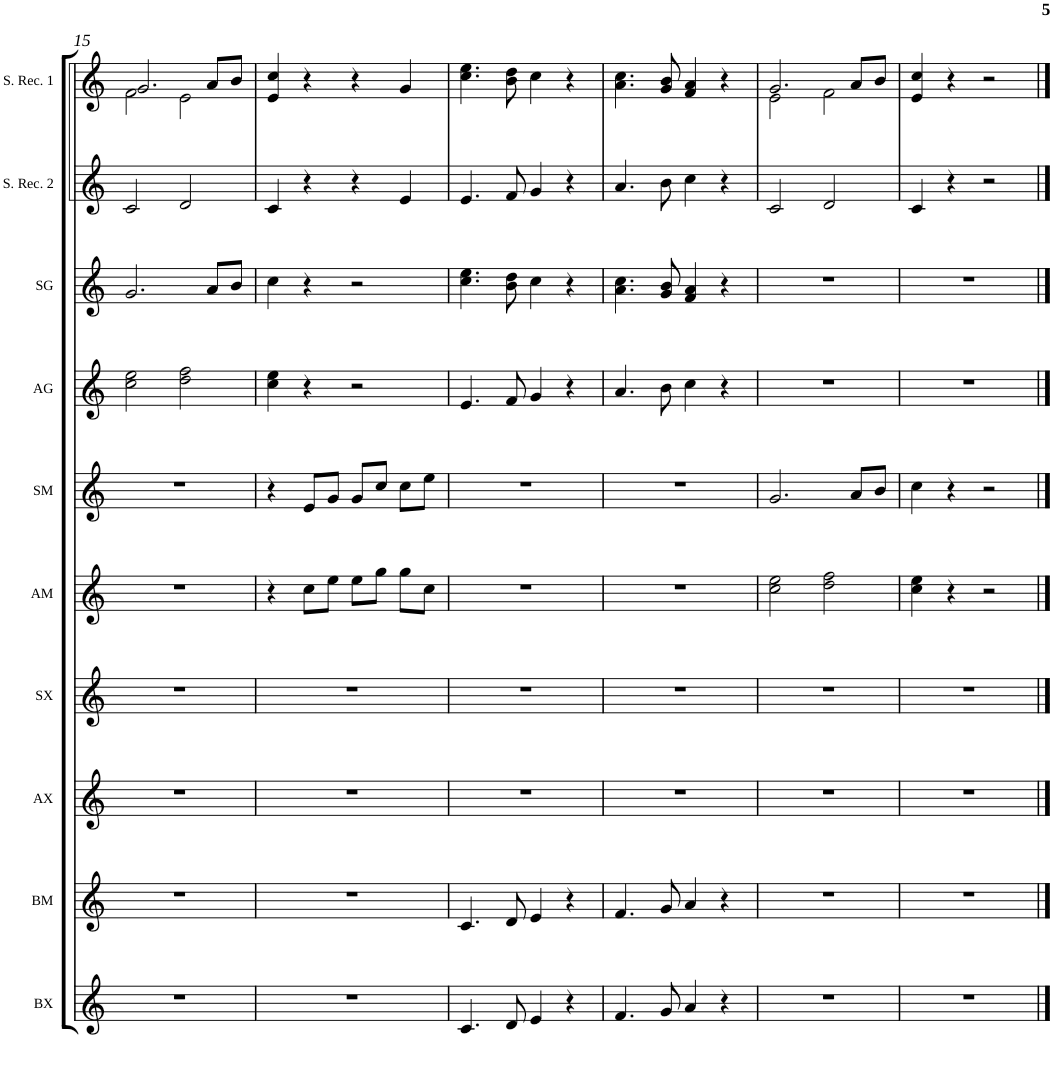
**kern	**kern	**kern	**kern	**kern	**kern	**kern	**kern	**kern	**kern
*part10	*part9	*part8	*part7	*part6	*part5	*part4	*part3	*part2	*part1
*staff10	*staff9	*staff8	*staff7	*staff6	*staff5	*staff4	*staff3	*staff2	*staff1
*I"Bass Xylophone	*I"Bass Metallophone	*I"Alto Xylophone	*I"Soprano Xylophone	*I"Alto Metallophone	*I"Soprano Metallophone	*I"Alto Glockenspiel	*I"Soprano Glockenspiel	*I"Soprano Recorder 2	*I"Soprano Recorder 1
*I'BX	*I'BM	*I'AX	*I'SX	*I'AM	*I'SM	*I'AG	*I'SG	*I'S. Rec. 2	*I'S. Rec. 1
!!LO:PB:g=z
*clefG2	*clefG2	*clefG2	*clefG2	*clefG2	*clefG2	*clefG2	*clefG2	*clefG2	*clefG2
*Trd7c12	*Trd7c12	*	*Trd-7c-12	*	*Trd-7c-12	*Trd-7c-12	*Trd-14c-24	*Trd-7c-12	*Trd-7c-12
*k[]	*k[]	*k[]	*k[]	*k[]	*k[]	*k[]	*k[]	*k[]	*k[]
*M4/4	*M4/4	*M4/4	*M4/4	*M4/4	*M4/4	*M4/4	*M4/4	*M4/4	*M4/4
=15	=15	=15	=15	=15	=15	=15	=15	=15	=15
*	*	*	*	*	*	*	*	*	*^
1r	1r	1r	1r	1r	1r	2cc\ 2ee\	2.g/	2c/	2.g/	2f\
.	.	.	.	.	.	2dd\ 2ff\	.	2d/	.	2e\
.	.	.	.	.	.	.	8a/L	.	8a/L	.
.	.	.	.	.	.	.	8b/J	.	8b/J	.
*	*	*	*	*	*	*	*	*	*v	*v
=16	=16	=16	=16	=16	=16	=16	=16	=16	=16
1r	1r	1r	1r	4r	4r	4cc\ 4ee\	4cc\	4c/	4e/ 4cc/
.	.	.	.	8cc\L	8e/L	4r	4r	4r	4r
.	.	.	.	8ee\J	8g/J	.	.	.	.
.	.	.	.	8ee\L	8g/L	2r	2r	4r	4r
.	.	.	.	8gg\J	8cc/J	.	.	.	.
.	.	.	.	8gg\L	8cc\L	.	.	4e/	4g/
.	.	.	.	8cc\J	8ee\J	.	.	.	.
=17	=17	=17	=17	=17	=17	=17	=17	=17	=17
4.c/	4.c/	1r	1r	1r	1r	4.e/	4.cc\ 4.ee\	4.e/	4.cc\ 4.ee\
8d/	8d/	.	.	.	.	8f/	8b\ 8dd\	8f/	8b\ 8dd\
4e/	4e/	.	.	.	.	4g/	4cc\	4g/	4cc\
4r	4r	.	.	.	.	4r	4r	4r	4r
=18	=18	=18	=18	=18	=18	=18	=18	=18	=18
4.f/	4.f/	1r	1r	1r	1r	4.a/	4.a\ 4.cc\	4.a/	4.a\ 4.cc\
8g/	8g/	.	.	.	.	8b\	8g/ 8b/	8b\	8g/ 8b/
4a/	4a/	.	.	.	.	4cc\	4f/ 4a/	4cc\	4f/ 4a/
4r	4r	.	.	.	.	4r	4r	4r	4r
=19	=19	=19	=19	=19	=19	=19	=19	=19	=19
*	*	*	*	*	*	*	*	*	*^
1r	1r	1r	1r	2cc\ 2ee\	2.g/	1r	1r	2c/	2.g/	2e\
.	.	.	.	2dd\ 2ff\	.	.	.	2d/	.	2f\
.	.	.	.	.	8a/L	.	.	.	8a/L	.
.	.	.	.	.	8b/J	.	.	.	8b/J	.
*	*	*	*	*	*	*	*	*	*v	*v
=20	=20	=20	=20	=20	=20	=20	=20	=20	=20
1r	1r	1r	1r	4cc\ 4ee\	4cc\	1r	1r	4c/	4e/ 4cc/
.	.	.	.	4r	4r	.	.	4r	4r
.	.	.	.	2r	2r	.	.	2r	2r
==	==	==	==	==	==	==	==	==	==
*-	*-	*-	*-	*-	*-	*-	*-	*-	*-
